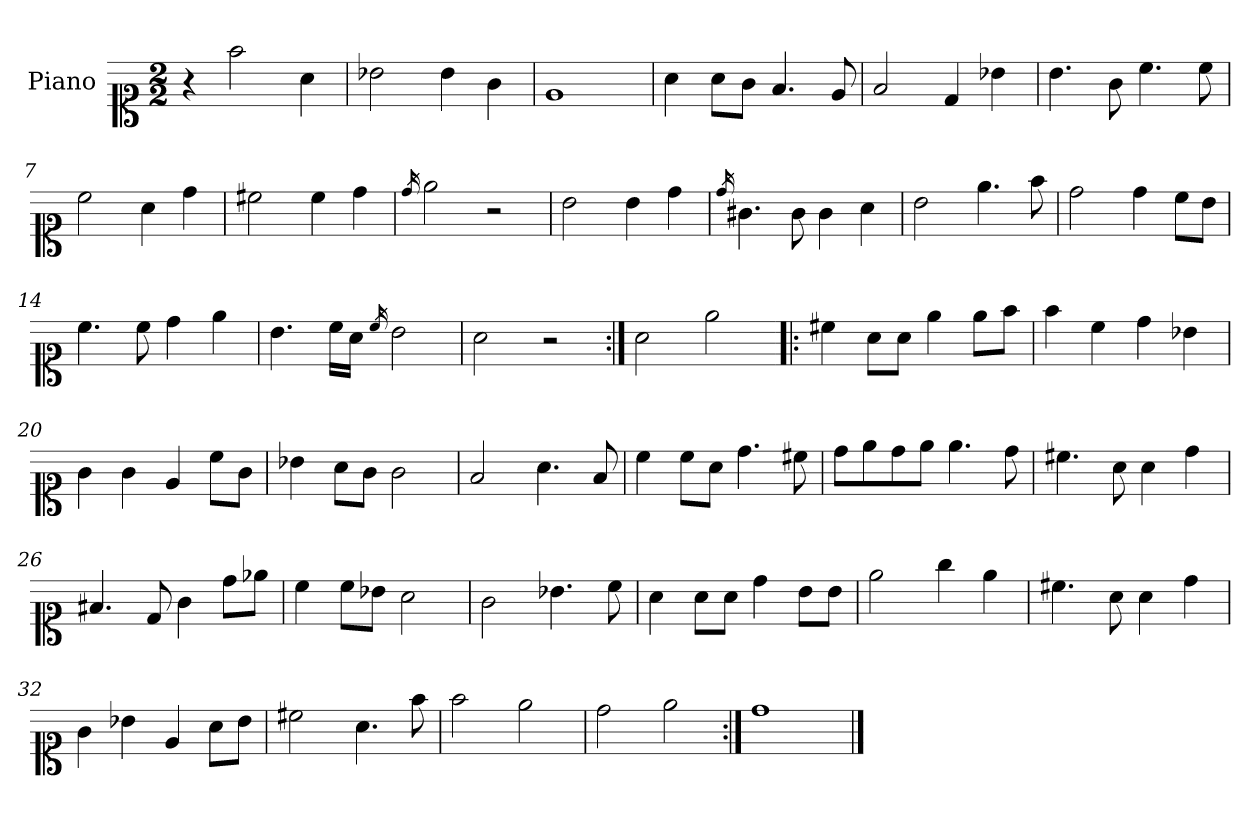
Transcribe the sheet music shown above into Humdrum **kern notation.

**kern
*part1
*staff1
*I"Piano
*I'Pno.
*clefC1
*k[]
*M2/2
=1
4r
2ff\
4a\
=2
2b-X\
4b-\
4g\
=3
1e
=4
4a\
8a\L
8g\J
4.f/
8e/
=5
2f/
4d/
4b-X\
=6
4.b\
8g\
4.cc\
8cc\
=7
2cc\
4a\
4dd\
=8
2cc#X\
4cc#\
4dd\
=9
16qdd/
2ee\
2r
=10
2b\
4b\
4dd\
=11
16qdd/
4.g#X\
8g#\
4g#\
4a\
=12
2b\
4.ee\
8ff\
=13
2dd\
4dd\
8cc\L
8b\J
=14
4.cc\
8cc\
4dd\
4ee\
=15
4.b\
16cc\LL
16a\JJ
16qcc/
2b\
=16
2a\
2r
=17:|!
2a\
2ee\
=18!|:
4cc#X\
8a\L
8a\J
4ee\
8ee\L
8ff\J
=19
4ff\
4cc\
4dd\
4b-X\
=20
4g\
4g\
4e/
8cc\L
8g\J
=21
4b-X\
8a\L
8g\J
2g\
=22
2f/
4.a\
8f/
=23
4cc\
8cc\L
8a\J
4.dd\
8cc#X\
=24
8dd\L
8ee\
8dd\
8ee\J
4.ee\
8dd\
=25
4.cc#X\
8a\
4a\
4dd\
=26
4.f#X/
8d/
4g\
8dd\L
8ee-X\J
=27
4cc\
8cc\L
8b-X\J
2a\
=28
2g\
4.b-X\
8cc\
=29
4a\
8a\L
8a\J
4dd\
8b\L
8b\J
=30
2ee\
4gg\
4ee\
=31
4.cc#X\
8a\
4a\
4dd\
=32
4g\
4b-X\
4e/
8a\L
8b-\J
=33
2cc#X\
4.a\
8ff\
=34
2ff\
2ee\
=35
2dd\
2ee\
=36:|!
1dd
==
*-
